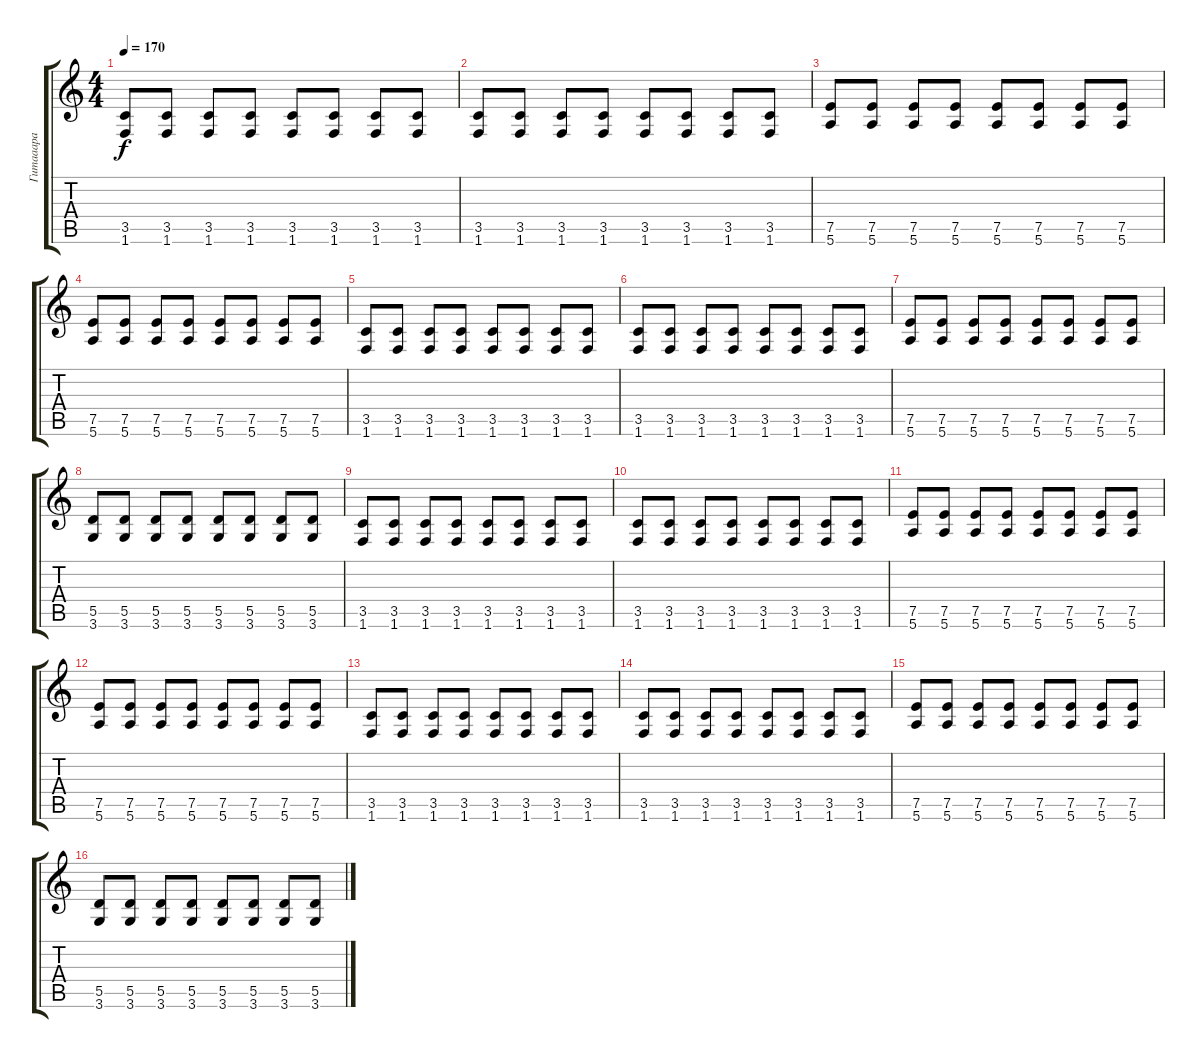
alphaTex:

\track ("Гитааара" "Гитааара") {instrument distortionguitar}
\staff {score tabs}
\tuning (E4 B3 G3 D3 A2 E2) {hide}
\ts (4 4)
\tempo 170
\clef g2
\ks c
(3.5 1.6).8{dy f} (3.5 1.6).8 (3.5 1.6).8 (3.5 1.6).8 (3.5 1.6).8 (3.5 1.6).8 (3.5 1.6).8 (3.5 1.6).8 |
(3.5 1.6).8 (3.5 1.6).8 (3.5 1.6).8 (3.5 1.6).8 (3.5 1.6).8 (3.5 1.6).8 (3.5 1.6).8 (3.5 1.6).8 |
(7.5 5.6).8 (7.5 5.6).8 (7.5 5.6).8 (7.5 5.6).8 (7.5 5.6).8 (7.5 5.6).8 (7.5 5.6).8 (7.5 5.6).8 |
(7.5 5.6).8 (7.5 5.6).8 (7.5 5.6).8 (7.5 5.6).8 (7.5 5.6).8 (7.5 5.6).8 (7.5 5.6).8 (7.5 5.6).8 |
(3.5 1.6).8 (3.5 1.6).8 (3.5 1.6).8 (3.5 1.6).8 (3.5 1.6).8 (3.5 1.6).8 (3.5 1.6).8 (3.5 1.6).8 |
(3.5 1.6).8 (3.5 1.6).8 (3.5 1.6).8 (3.5 1.6).8 (3.5 1.6).8 (3.5 1.6).8 (3.5 1.6).8 (3.5 1.6).8 |
(7.5 5.6).8 (7.5 5.6).8 (7.5 5.6).8 (7.5 5.6).8 (7.5 5.6).8 (7.5 5.6).8 (7.5 5.6).8 (7.5 5.6).8 |
(5.5 3.6).8 (5.5 3.6).8 (5.5 3.6).8 (5.5 3.6).8 (5.5 3.6).8 (5.5 3.6).8 (5.5 3.6).8 (5.5 3.6).8 |
(3.5 1.6).8 (3.5 1.6).8 (3.5 1.6).8 (3.5 1.6).8 (3.5 1.6).8 (3.5 1.6).8 (3.5 1.6).8 (3.5 1.6).8 |
(3.5 1.6).8 (3.5 1.6).8 (3.5 1.6).8 (3.5 1.6).8 (3.5 1.6).8 (3.5 1.6).8 (3.5 1.6).8 (3.5 1.6).8 |
(7.5 5.6).8 (7.5 5.6).8 (7.5 5.6).8 (7.5 5.6).8 (7.5 5.6).8 (7.5 5.6).8 (7.5 5.6).8 (7.5 5.6).8 |
(7.5 5.6).8 (7.5 5.6).8 (7.5 5.6).8 (7.5 5.6).8 (7.5 5.6).8 (7.5 5.6).8 (7.5 5.6).8 (7.5 5.6).8 |
(3.5 1.6).8 (3.5 1.6).8 (3.5 1.6).8 (3.5 1.6).8 (3.5 1.6).8 (3.5 1.6).8 (3.5 1.6).8 (3.5 1.6).8 |
(3.5 1.6).8 (3.5 1.6).8 (3.5 1.6).8 (3.5 1.6).8 (3.5 1.6).8 (3.5 1.6).8 (3.5 1.6).8 (3.5 1.6).8 |
(7.5 5.6).8 (7.5 5.6).8 (7.5 5.6).8 (7.5 5.6).8 (7.5 5.6).8 (7.5 5.6).8 (7.5 5.6).8 (7.5 5.6).8 |
(5.5 3.6).8 (5.5 3.6).8 (5.5 3.6).8 (5.5 3.6).8 (5.5 3.6).8 (5.5 3.6).8 (5.5 3.6).8 (5.5 3.6).8
